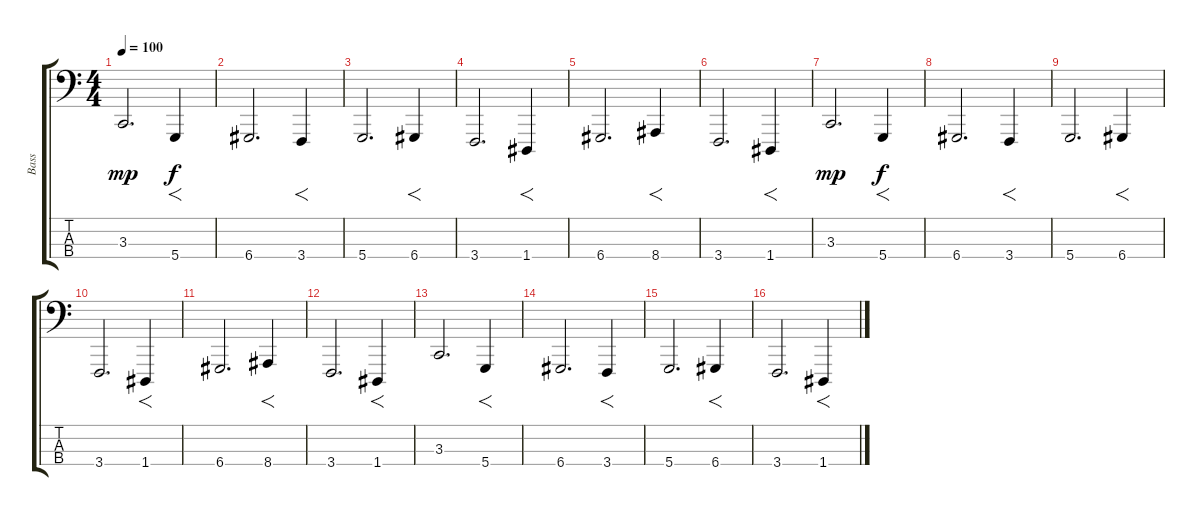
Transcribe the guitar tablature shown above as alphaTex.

\track ("Bass" "Bass") {instrument flute}
\staff {score tabs}
\tuning (G2 D2 A1 D1) {hide}
\ts (4 4)
\tempo 100
\clef f4
\ks c
3.3.2{d dy mp} 5.4.4{f dy f} |
6.4.2{d} 3.4.4{f} |
5.4.2{d} 6.4.4{f} |
3.4.2{d} 1.4.4{f} |
6.4.2{d} 8.4.4{f} |
3.4.2{d} 1.4.4{f} |
3.3.2{d dy mp} 5.4.4{f dy f} |
6.4.2{d} 3.4.4{f} |
5.4.2{d} 6.4.4{f} |
3.4.2{d} 1.4.4{f} |
6.4.2{d} 8.4.4{f} |
3.4.2{d} 1.4.4{f} |
3.3.2{d} 5.4.4{f} |
6.4.2{d} 3.4.4{f} |
5.4.2{d} 6.4.4{f} |
3.4.2{d} 1.4.4{f}
